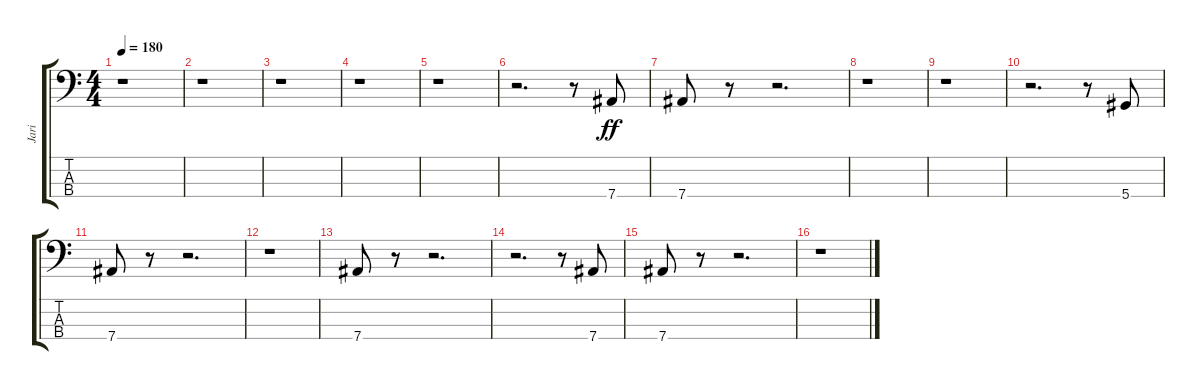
\track ("Jari" "Jari") {instrument electricbassfinger}
\staff {score tabs}
\tuning (Gb2 Db2 Ab1 Eb1) {hide}
\ts (4 4)
\tempo 180
\clef f4
\ks c
r.1{dy ff instrument electricbassfinger} |
r.1 |
r.1 |
r.1 |
r.1 |
r.2{d} r.8 7.4.8 |
7.4.8 r.8 r.2{d} |
r.1 |
r.1 |
r.2{d} r.8 5.4.8 |
7.4.8 r.8 r.2{d} |
r.1 |
7.4.8 r.8 r.2{d} |
r.2{d} r.8 7.4.8 |
7.4.8 r.8 r.2{d} |
r.1
